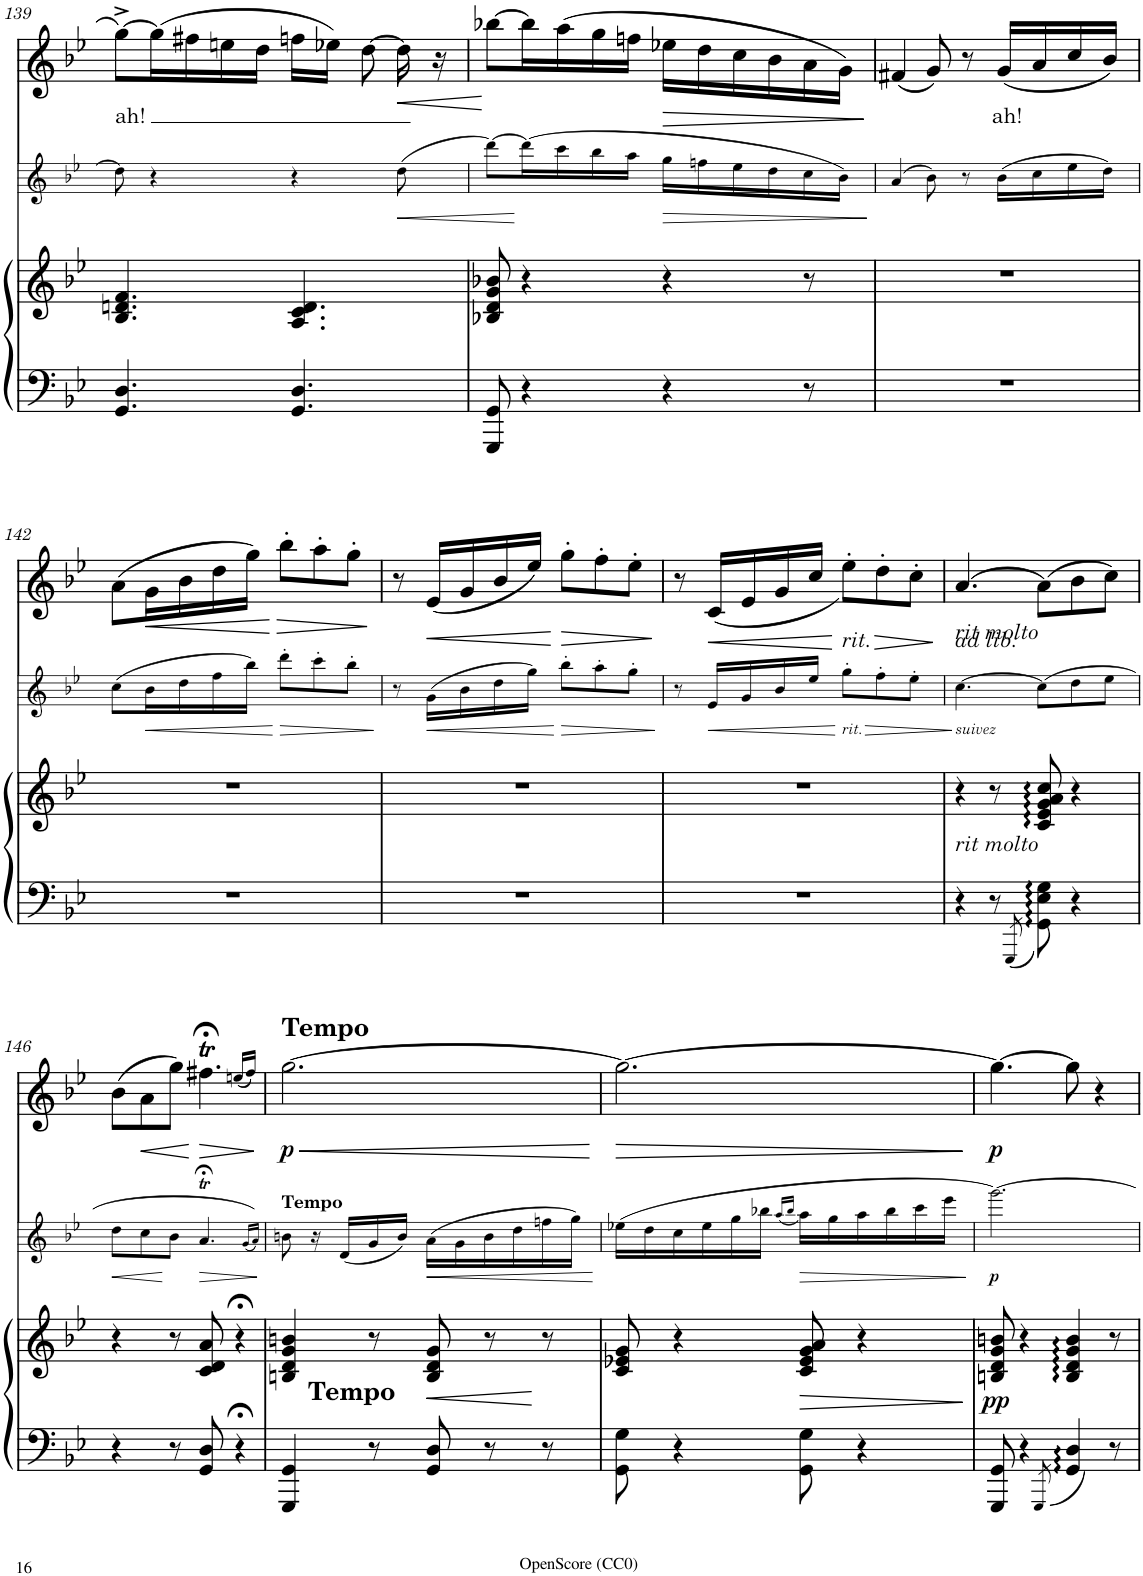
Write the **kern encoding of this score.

**kern	**kern	**dynam	**kern	**dynam	**kern	**text	**dynam
*part3	*part3	*part3	*part2	*part2	*part1	*part1	*part1
*staff4	*staff3	*staff3/4	*staff2	*staff2	*staff1	*staff1	*staff1
*I"Piano	*	*	*I"Flute	*	*I"Chant Voice	*	*
*I'Pno	*	*	*I'Fl	*	*	*	*
!!LO:PB:g=z
*clefF4	*clefG2	*	*clefG2	*	*clefG2	*	*
*k[b-e-]	*k[b-e-]	*	*k[b-e-]	*	*k[b-e-]	*	*
*M6/8	*M6/8	*	*M6/8	*	*M6/8	*	*
=139	=139	=139	=139	=139	=139	=139	=139
!	!	!	!	!	!	!LO:LY:b	!
4.GG/ 4.D/	4.B-/ 4.dn/ 4.f/	.	8dd\]	.	[8gg^\L	-ah!	.
.	.	.	4r	.	(16gg\L]	.	.
.	.	.	.	.	16ff#X\	.	.
.	.	.	.	.	16een\	.	.
.	.	.	.	.	16dd\JJ	.	.
4.GG/ 4.D/	4.A/ 4.c/ 4.d/	.	4r	.	16ffn\LL	.	.
.	.	.	.	.	16ee-X\JJ)	.	.
.	.	.	.	.	[8dd\	.	.
!	!	!	!	!LO:HP:b	!	!	!LO:HP:b
.	.	.	(8dd\	<	16dd\]	.	<
.	.	.	.	.	16r	.	.
=140	=140	=140	=140	=140	=140	=140	=140
8GGG/ 8GG/	8B-X/ 8d/ 8g/ 8b-X/	.	[8ddd\L)	.	[8bb-X\L	.	.
4r	4r	.	(16ddd\L]	[	16bb-\L]	.	[
.	.	.	16ccc\	.	(16aa\	.	.
.	.	.	16bb-\	.	16gg\	.	.
.	.	.	16aa\JJ	.	16ffn\JJ	.	.
!	!	!	!	!LO:HP:b	!	!	!LO:HP:b
4r	4r	.	16gg\LL	>	16ee-X\LL	.	>
.	.	.	16ffn\	.	16dd\	.	.
.	.	.	16ee-\	.	16cc\	.	.
.	.	.	16dd\	.	16b-\	.	.
8r	8r	.	16cc\	.	16a\	.	.
.	.	.	16b-\JJ)	.	16g\JJ)	.	.
.	.	.	.	]	.	.	]
=141	=141	=141	=141	=141	=141	=141	=141
2.r	2.r	.	(4a/	.	(4f#X/	.	.
.	.	.	8b-\)	.	8g/)	.	.
.	.	.	8r	.	8r	.	.
!	!	!	!	!	!	!LO:LY:b	!
.	.	.	(16b-\LL	.	(16g/LL	ah!	.
.	.	.	16cc\	.	16a/	.	.
.	.	.	16ee-\	.	16cc/	.	.
.	.	.	16dd\JJ)	.	16b-/JJ)	.	.
!!LO:LB:g=z
=142	=142	=142	=142	=142	=142	=142	=142
2.r	2.r	.	(8cc\L	.	(8a\L	.	.
!	!	!	!	!LO:HP:b	!	!	!LO:HP:b
.	.	.	16b-\L	<	16g\L	.	<
.	.	.	16dd\	.	16b-\	.	.
.	.	.	16ff\	.	16dd\	.	.
.	.	.	16bb-\JJ)	.	16gg\JJ)	.	.
!	!	!	!	!LO:HP:n=1:b	!	!	!LO:HP:n=1:b
.	.	.	8ddd'\L	[ >	8bb-'\L	.	[ >
.	.	.	8ccc'\	.	8aa'\	.	.
.	.	.	8bb-'\J	.	8gg'\J	.	.
.	.	.	.	]	.	.	]
=143	=143	=143	=143	=143	=143	=143	=143
2.r	2.r	.	8r	.	8r	.	.
!	!	!	!	!LO:HP:b	!	!	!LO:HP:b
.	.	.	(16g\LL	<	(16e-/LL	.	<
.	.	.	16b-\	.	16g/	.	.
.	.	.	16dd\	.	16b-/	.	.
.	.	.	16gg\JJ)	.	16ee-/JJ)	.	.
!	!	!	!	!LO:HP:n=1:b	!	!	!LO:HP:n=1:b
.	.	.	8bb-'\L	[ >	8gg'\L	.	[ >
.	.	.	8aa'\	.	8ff'\	.	.
.	.	.	8gg'\J	.	8ee-'\J	.	.
.	.	.	.	]	.	.	]
=144	=144	=144	=144	=144	=144	=144	=144
2.r	2.r	.	8r	.	8r	.	.
!	!	!	!	!LO:HP:b	!	!	!LO:HP:b
.	.	.	16e-/LL	<	(<16c/LL	.	<
.	.	.	16g/	.	16e-/	.	.
.	.	.	16b-/	.	16g/	.	.
.	.	.	16ee-/JJ	.	16cc/JJ	.	.
!	!	!	!	!	!LO:TX:b:i:t=rit.	!	!
!	!	!	!LO:TX:b:i:t=rit.	!	!	!	!
!	!	!	!	!LO:HP:n=1:b	!	!	!LO:HP:n=1:b
.	.	.	8gg'\L	[ >	8ee-'\L)	.	[ >
.	.	.	8ff'\	.	8dd'\	.	.
.	.	.	8ee-'\J	.	8cc'\J	.	.
.	.	.	.	]	.	.	]
=145	=145	=145	=145	=145	=145	=145	=145
!	!	!	!	!	!LO:TX:b:i:t=ad lib&colon;	!	!
!	!	!	!	!	!LO:TX:b:i:t=rit molto	!	!
!	!	!	!LO:TX:b:i:t=suivez	!	!	!	!
!	!LO:TX:b:i:t=rit molto	!	!	!	!	!	!
4r	4r	.	[4.cc\	.	[4.a/	.	.
8r	8r	.	.	.	.	.	.
8qGGG/	.	.	.	.	.	.	.
8GG\:: 8E-\:: 8G\::	8c/ 8e-/ 8g/ 8a/ 8cc/	.	(8cc\L]	.	(8a\L]	.	.
4r	4r	.	8dd\	.	8b-\	.	.
.	.	.	8ee-\J	.	8cc\J)	.	.
!!LO:LB:g=z
=146	=146	=146	=146	=146	=146	=146	=146
!	!	!	!	!LO:HP:b	!	!	!
4r	4r	.	8dd\L	<	(8b-\L	.	.
!	!	!	!	!	!	!	!LO:HP:b
.	.	.	8cc\	.	8a\	.	<
8r	8r	.	8b-\J	[	8gg\J)	.	.
!	!	!	!	!LO:HP:b	!	!	!LO:HP:n=1:b
8GG/ 8D/	8c/ 8d/ 8a/	.	4.a;<t/	>	4.ff#X;<t\	.	[ >
4r;<	4r;<	.	.	.	.	.	.
.	.	.	(16qg/LL	.	(16qeen/LL	.	.
.	.	.	16qa/JJ))	.	16qff#/JJ)	.	.
.	.	.	.	]	.	.	]
=147	=147	=147	=147	=147	=147	=147	=147
!	!	!	!	!	!LO:TX:a:B:t=Tempo	!	!
!	!	!	!LO:TX:a:B:t=Tempo	!	!	!	!
!	!LO:TX:b:B:t=Tempo	!	!	!	!	!	!
!	!	!	!	!	!	!	!LO:HP:b
!	!	!	!	!	!	!	!LO:DY:n=1:b
4GGG/ 4GG/	4Bn/ 4d/ 4g/ 4bn/	.	8bn\	.	[2.gg\	.	< p
.	.	.	16r	.	.	.	.
.	.	.	(16d/LL	.	.	.	.
8r	8r	.	16g/	.	.	.	.
.	.	.	16b/JJ)	.	.	.	.
!	!	!LO:HP:b	!	!LO:HP:b	!	!	!
8GG/ 8D/	8B/ 8d/ 8g/	<	(16a\LL	<	.	.	.
.	.	.	16g\	.	.	.	.
8r	8r	.	16b\	.	.	.	.
.	.	.	16dd\	.	.	.	.
8r	8r	[	16ffn\	.	.	.	.
.	.	.	16gg\JJ)	.	.	.	.
.	.	.	.	[	.	.	[
=148	=148	=148	=148	=148	=148	=148	=148
!	!	!	!	!	!	!	!LO:HP:b
8GG\ 8G\	8c/ 8e-X/ 8g/	.	(16ee-X\LL	.	2.gg\_	.	>
.	.	.	16dd\	.	.	.	.
4r	4r	.	16cc\	.	.	.	.
.	.	.	16ee-\	.	.	.	.
.	.	.	16gg\	.	.	.	.
.	.	.	16bb-X\JJ	.	.	.	.
.	.	.	[<16qaa/LL	.	.	.	.
.	.	.	16qbb-/JJ	.	.	.	.
!	!	!LO:HP:b	!	!	!	!	!
8GG\ 8G\	8c/ 8e-/ 8g/ 8a/	>	16aa\LL]	.	.	.	.
.	.	.	16gg\	.	.	.	.
4r	4r	.	16aa\	.	.	.	.
.	.	.	16bb-\	.	.	.	.
.	.	.	16ccc\	.	.	.	.
.	.	.	16eee-\JJ	.	.	.	.
.	.	]	.	.	.	.	]
=149	=149	=149	=149	=149	=149	=149	=149
!	!	!LO:DY:b	!	!LO:DY:b	!	!	!LO:DY:b
8GGG/ 8GG/	8Bn/ 8d/ 8g/ 8bn/	pp	[2.ggg\)	p	4.gg\_	.	p
4r	4r	.	.	.	.	.	.
8qGGG/	.	.	.	.	.	.	.
4GG/:: 4D/::	4B/ 4d/ 4g/ 4b/	.	.	.	8gg\]	.	.
.	.	.	.	.	4r	.	.
8r	8r	.	.	.	.	.	.
=	=	=	=	=	=	=	=
*-	*-	*-	*-	*-	*-	*-	*-
